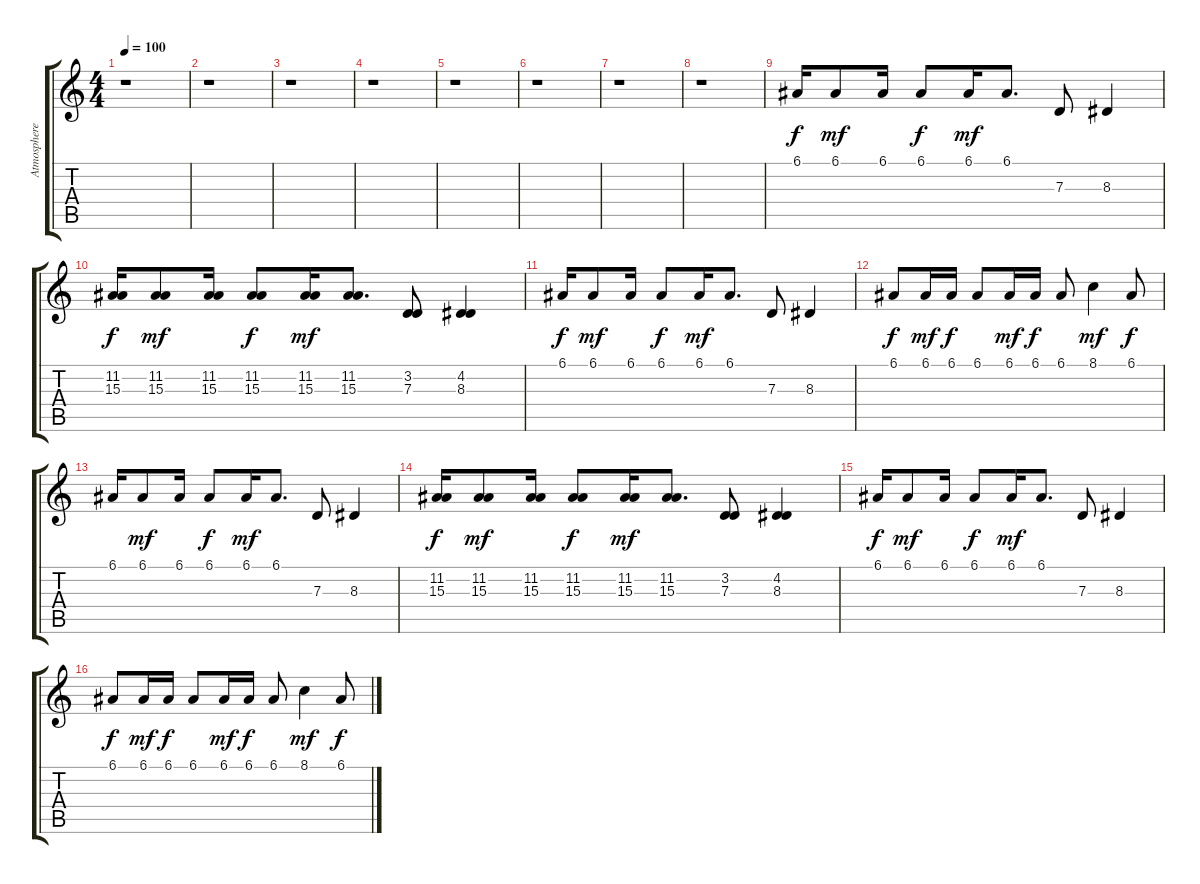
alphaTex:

\track ("Atmosphere" "Atmosphere") {instrument fx4atmosphere}
\staff {score tabs}
\tuning (E4 B3 G3 D3 A2 E2) {hide}
\ts (4 4)
\tempo 100
\clef g2
\ks c
r.1{dy f instrument fx4atmosphere} |
r.1 |
r.1 |
r.1 |
r.1 |
r.1 |
r.1 |
r.1 |
6.1.16 6.1.8{dy mf} 6.1.16 6.1.8{dy f} 6.1.16{dy mf} 6.1.8{d} 7.3.8 8.3.4 |
(11.2 15.3).16{dy f} (11.2 15.3).8{dy mf} (11.2 15.3).16 (11.2 15.3).8{dy f} (11.2 15.3).16{dy mf} (11.2 15.3).8{d} (3.2 7.3).8 (4.2 8.3).4 |
6.1.16{dy f} 6.1.8{dy mf} 6.1.16 6.1.8{dy f} 6.1.16{dy mf} 6.1.8{d} 7.3.8 8.3.4 |
6.1.8{dy f} 6.1.16{dy mf} 6.1.16{dy f} 6.1.8 6.1.16{dy mf} 6.1.16{dy f} 6.1.8 8.1.4{dy mf} 6.1.8{dy f} |
6.1.16 6.1.8{dy mf} 6.1.16 6.1.8{dy f} 6.1.16{dy mf} 6.1.8{d} 7.3.8 8.3.4 |
(11.2 15.3).16{dy f} (11.2 15.3).8{dy mf} (11.2 15.3).16 (11.2 15.3).8{dy f} (11.2 15.3).16{dy mf} (11.2 15.3).8{d} (3.2 7.3).8 (4.2 8.3).4 |
6.1.16{dy f} 6.1.8{dy mf} 6.1.16 6.1.8{dy f} 6.1.16{dy mf} 6.1.8{d} 7.3.8 8.3.4 |
6.1.8{dy f} 6.1.16{dy mf} 6.1.16{dy f} 6.1.8 6.1.16{dy mf} 6.1.16{dy f} 6.1.8 8.1.4{dy mf} 6.1.8{dy f}
